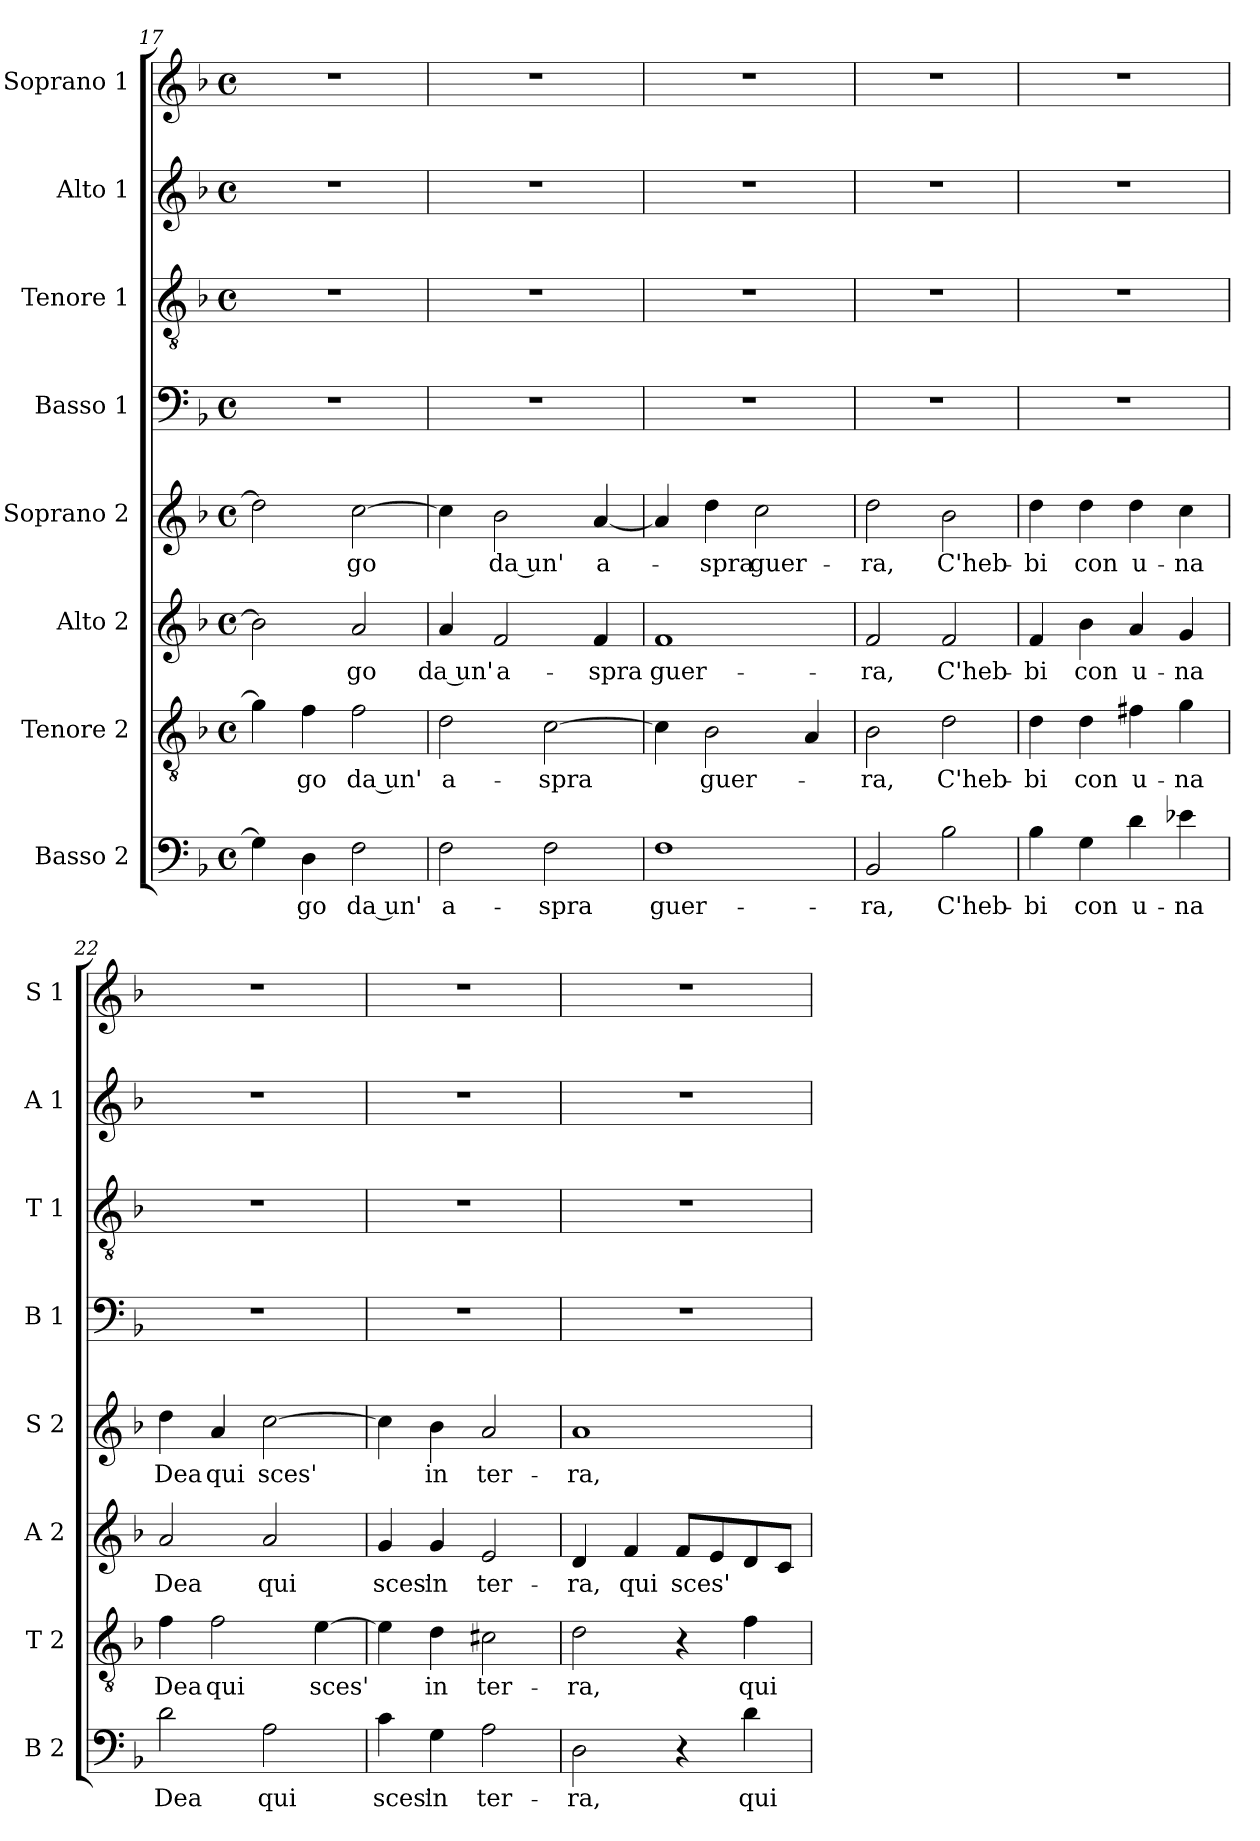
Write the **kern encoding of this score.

**kern	**text	**kern	**text	**kern	**text	**kern	**text	**kern	**kern	**kern	**kern
*part8	*part8	*part7	*part7	*part6	*part6	*part5	*part5	*part4	*part3	*part2	*part1
*staff8	*staff8	*staff7	*staff7	*staff6	*staff6	*staff5	*staff5	*staff4	*staff3	*staff2	*staff1
*I"Basso 2	*	*I"Tenore 2	*	*I"Alto 2	*	*I"Soprano 2	*	*I"Basso 1	*I"Tenore 1	*I"Alto 1	*I"Soprano 1
*I'B 2	*	*I'T 2	*	*I'A 2	*	*I'S 2	*	*I'B 1	*I'T 1	*I'A 1	*I'S 1
!!LO:LB:g=z
*clefF4	*	*clefGv2	*	*clefG2	*	*clefG2	*	*clefF4	*clefGv2	*clefG2	*clefG2
*k[b-]	*	*k[b-]	*	*k[b-]	*	*k[b-]	*	*k[b-]	*k[b-]	*k[b-]	*k[b-]
*F:	*	*F:	*	*F:	*	*F:	*	*F:	*F:	*F:	*F:
*M4/4	*	*M4/4	*	*M4/4	*	*M4/4	*	*M4/4	*M4/4	*M4/4	*M4/4
*met(c)	*	*met(c)	*	*met(c)	*	*met(c)	*	*met(c)	*met(c)	*met(c)	*met(c)
=17	=17	=17	=17	=17	=17	=17	=17	=17	=17	=17	=17
4G\]	.	4g\]	.	2b-\]	.	2dd\]	.	1r	1r	1r	1r
!	!LO:LY:b	!	!LO:LY:b	!	!	!	!	!	!	!	!
4D\	-go	4f\	-go	.	.	.	.	.	.	.	.
!	!LO:LY:b	!	!LO:LY:b	!	!LO:LY:b	!	!LO:LY:b	!	!	!	!
2F\	da un'	2f\	da un'	2a/	-go	[2cc\	-go	.	.	.	.
=18	=18	=18	=18	=18	=18	=18	=18	=18	=18	=18	=18
!	!LO:LY:b	!	!LO:LY:b	!	!LO:LY:b	!	!	!	!	!	!
2F\	a-	2d\	a-	4a/	da un'	4cc\]	.	1r	1r	1r	1r
!	!	!	!	!	!LO:LY:b	!	!LO:LY:b	!	!	!	!
.	.	.	.	2f/	a-	2b-\	da un'	.	.	.	.
!	!LO:LY:b	!	!LO:LY:b	!	!	!	!	!	!	!	!
2F\	-spra	[2c\	-spra	.	.	.	.	.	.	.	.
!	!	!	!	!	!LO:LY:b	!	!LO:LY:b	!	!	!	!
.	.	.	.	4f/	-spra	[4a/	a-	.	.	.	.
=19	=19	=19	=19	=19	=19	=19	=19	=19	=19	=19	=19
!	!LO:LY:b	!	!	!	!LO:LY:b	!	!	!	!	!	!
1F	guer-	4c\]	.	1f	guer-	4a/]	.	1r	1r	1r	1r
!	!	!	!LO:LY:b	!	!	!	!LO:LY:b	!	!	!	!
.	.	2B-\	guer-	.	.	4dd\	-spra	.	.	.	.
!	!	!	!	!	!	!	!LO:LY:b	!	!	!	!
.	.	.	.	.	.	2cc\	guer-	.	.	.	.
.	.	4A/	.	.	.	.	.	.	.	.	.
=20	=20	=20	=20	=20	=20	=20	=20	=20	=20	=20	=20
!	!LO:LY:b	!	!LO:LY:b	!	!LO:LY:b	!	!LO:LY:b	!	!	!	!
2BB-/	-ra,	2B-\	-ra,	2f/	-ra,	2dd\	-ra,	1r	1r	1r	1r
!	!LO:LY:b	!	!LO:LY:b	!	!LO:LY:b	!	!LO:LY:b	!	!	!	!
2B-\	C'heb-	2d\	C'heb-	2f/	C'heb-	2b-\	C'heb-	.	.	.	.
=21	=21	=21	=21	=21	=21	=21	=21	=21	=21	=21	=21
!	!LO:LY:b	!	!LO:LY:b	!	!LO:LY:b	!	!LO:LY:b	!	!	!	!
4B-\	-bi	4d\	-bi	4f/	-bi	4dd\	-bi	1r	1r	1r	1r
!	!LO:LY:b	!	!LO:LY:b	!	!LO:LY:b	!	!LO:LY:b	!	!	!	!
4G\	con	4d\	con	4b-\	con	4dd\	con	.	.	.	.
!	!LO:LY:b	!	!LO:LY:b	!	!LO:LY:b	!	!LO:LY:b	!	!	!	!
4d\	u-	4f#X\	u-	4a/	u-	4dd\	u-	.	.	.	.
!	!LO:LY:b	!	!LO:LY:b	!	!LO:LY:b	!	!LO:LY:b	!	!	!	!
4e-X\	-na	4g\	-na	4g/	-na	4cc\	-na	.	.	.	.
=22	=22	=22	=22	=22	=22	=22	=22	=22	=22	=22	=22
!	!LO:LY:b	!	!LO:LY:b	!	!LO:LY:b	!	!LO:LY:b	!	!	!	!
2d\	Dea	4f\	Dea	2a/	Dea	4dd\	Dea	1r	1r	1r	1r
!	!	!	!LO:LY:b	!	!	!	!LO:LY:b	!	!	!	!
.	.	2f\	qui	.	.	4a/	qui	.	.	.	.
!	!LO:LY:b	!	!	!	!LO:LY:b	!	!LO:LY:b	!	!	!	!
2A\	qui	.	.	2a/	qui	[2cc\	sces'	.	.	.	.
!	!	!	!LO:LY:b	!	!	!	!	!	!	!	!
.	.	[4e\	sces'	.	.	.	.	.	.	.	.
=23	=23	=23	=23	=23	=23	=23	=23	=23	=23	=23	=23
!	!LO:LY:b	!	!	!	!LO:LY:b	!	!	!	!	!	!
4c\	sces'	4e\]	.	4g/	sces'	4cc\]	.	1r	1r	1r	1r
!	!LO:LY:b	!	!LO:LY:b	!	!LO:LY:b	!	!LO:LY:b	!	!	!	!
4G\	in	4d\	in	4g/	in	4b-\	in	.	.	.	.
!	!LO:LY:b	!	!LO:LY:b	!	!LO:LY:b	!	!LO:LY:b	!	!	!	!
2A\	ter-	2c#X\	ter-	2e/	ter-	2a/	ter-	.	.	.	.
!!LO:PB:g=z
=24	=24	=24	=24	=24	=24	=24	=24	=24	=24	=24	=24
!	!LO:LY:b	!	!LO:LY:b	!	!LO:LY:b	!	!LO:LY:b	!	!	!	!
2D\	-ra,	2d\	-ra,	4d/	-ra,	1a	-ra,	1r	1r	1r	1r
!	!	!	!	!	!LO:LY:b	!	!	!	!	!	!
.	.	.	.	4f/	qui	.	.	.	.	.	.
!	!	!	!	!	!LO:LY:b	!	!	!	!	!	!
4r	.	4r	.	8f/L	sces'	.	.	.	.	.	.
.	.	.	.	8e/	.	.	.	.	.	.	.
!	!LO:LY:b	!	!LO:LY:b	!	!	!	!	!	!	!	!
4d\	qui	4f\	qui	8d/	.	.	.	.	.	.	.
.	.	.	.	8c/J	.	.	.	.	.	.	.
=	=	=	=	=	=	=	=	=	=	=	=
*-	*-	*-	*-	*-	*-	*-	*-	*-	*-	*-	*-
